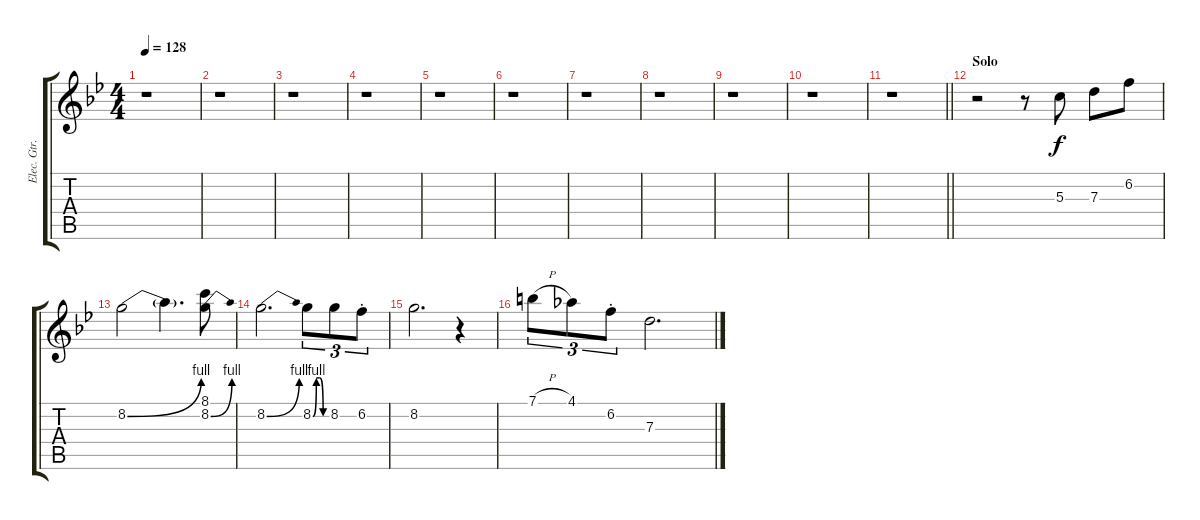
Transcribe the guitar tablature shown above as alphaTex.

\track ("Elec. Gtr." "Elec. Gtr.") {instrument overdrivenguitar}
\staff {score tabs}
\tuning (E4 B3 G3 D3 A2 E2) {hide}
\ts (4 4)
\tempo 128
\clef g2
\ks bb
r.1{dy f} |
r.1 |
r.1 |
r.1 |
r.1 |
r.1 |
r.1 |
r.1 |
r.1 |
r.1 |
\barLineRight lightlight
r.1 |
\section ("" "Solo")
r.2 r.8 5.3.8 7.3.8 6.2.8 |
8.2{be (bend 0 0 60 4)}.2 8.2{t}.4{d} (8.1 8.2{be (bend 0 0 60 4)}).8 |
8.2{be (bend 0 0 60 4)}.2{d} 8.2{be (custom 0 0 15 4 30 4 45 0 60 0)}.8{tu (3 2)} 8.2.8{tu (3 2)} 6.2{st}.8{tu (3 2)} |
8.2.2{d} r.4 |
7.1{h}.8{tu (3 2)} 4.1.8{tu (3 2)} 6.2{st}.8{tu (3 2)} 7.3.2{d}
